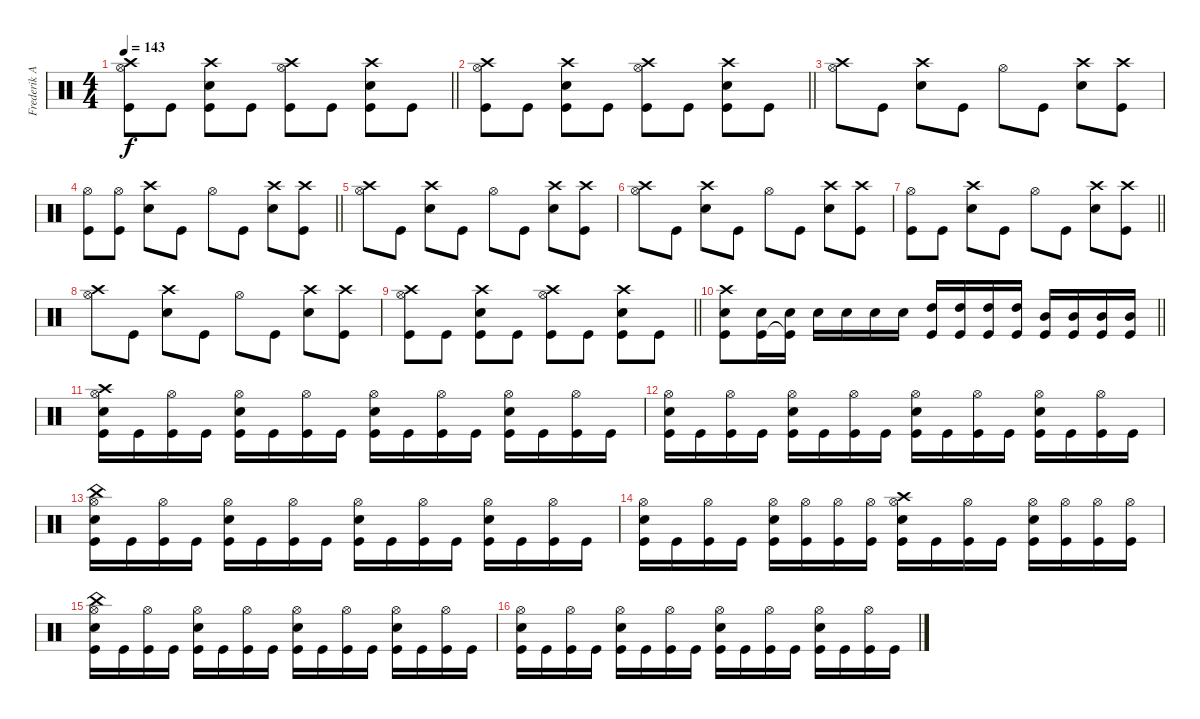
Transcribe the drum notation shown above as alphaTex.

\track ("Frederik Andersson" "Frederik A") {instrument percussion}
\staff {score}
\articulation defaults
\ts (4 4)
\tempo 143
\clef neutral
\barLineRight lightlight
\ks c
("Crash high (hit)" "Hi-Hat (open)" "Kick (hit)").8{dy f} "Kick (hit)".8 ("Crash high (hit)" "Snare (hit) 2" "Kick (hit)").8 "Kick (hit)".8 ("Crash high (hit)" "Hi-Hat (open)" "Kick (hit)").8 "Kick (hit)".8 ("Crash high (hit)" "Snare (hit) 2" "Kick (hit)").8 "Kick (hit)".8 |
\barLineRight lightlight
("Crash high (hit)" "Hi-Hat (open)" "Kick (hit)").8 "Kick (hit)".8 ("Crash high (hit)" "Snare (hit) 2" "Kick (hit)").8 "Kick (hit)".8 ("Crash high (hit)" "Hi-Hat (open)" "Kick (hit)").8 "Kick (hit)".8 ("Crash high (hit)" "Snare (hit) 2" "Kick (hit)").8 "Kick (hit)".8 |
("Crash high (hit)" "Hi-Hat (open)").8 "Kick (hit)".8 ("Crash high (hit)" "Snare (hit) 2").8 "Kick (hit)".8 "Hi-Hat (open)".8 "Kick (hit)".8 ("Crash high (hit)" "Snare (hit) 2").8 ("Crash high (hit)" "Kick (hit)").8 |
\barLineRight lightlight
("Hi-Hat (open)" "Kick (hit)").8 ("Hi-Hat (open)" "Kick (hit)").8 ("Crash high (hit)" "Snare (hit) 2").8 "Kick (hit)".8 "Hi-Hat (open)".8 "Kick (hit)".8 ("Crash high (hit)" "Snare (hit) 2").8 ("Crash high (hit)" "Kick (hit)").8 |
("Crash high (hit)" "Hi-Hat (open)").8 "Kick (hit)".8 ("Crash high (hit)" "Snare (hit) 2").8 "Kick (hit)".8 "Hi-Hat (open)".8 "Kick (hit)".8 ("Crash high (hit)" "Snare (hit) 2").8 ("Crash high (hit)" "Kick (hit)").8 |
("Crash high (hit)" "Hi-Hat (open)").8 "Kick (hit)".8 ("Crash high (hit)" "Snare (hit) 2").8 "Kick (hit)".8 "Hi-Hat (open)".8 "Kick (hit)".8 ("Crash high (hit)" "Snare (hit) 2").8 ("Crash high (hit)" "Kick (hit)").8 |
\barLineRight lightlight
("Hi-Hat (open)" "Kick (hit)").8 "Kick (hit)".8 ("Crash high (hit)" "Snare (hit) 2").8 "Kick (hit)".8 "Hi-Hat (open)".8 "Kick (hit)".8 ("Crash high (hit)" "Snare (hit) 2").8 ("Crash high (hit)" "Kick (hit)").8 |
("Crash high (hit)" "Hi-Hat (open)").8 "Kick (hit)".8 ("Crash high (hit)" "Snare (hit) 2").8 "Kick (hit)".8 "Hi-Hat (open)".8 "Kick (hit)".8 ("Crash high (hit)" "Snare (hit) 2").8 ("Crash high (hit)" "Kick (hit)").8 |
\barLineRight lightlight
("Crash high (hit)" "Hi-Hat (open)" "Kick (hit)").8 "Kick (hit)".8 ("Crash high (hit)" "Snare (hit) 2" "Kick (hit)").8 "Kick (hit)".8 ("Crash high (hit)" "Hi-Hat (open)" "Kick (hit)").8 "Kick (hit)".8 ("Crash high (hit)" "Snare (hit) 2" "Kick (hit)").8 "Kick (hit)".8 |
\barLineRight lightlight
("Crash high (hit)" "Snare (hit) 2" "Kick (hit)").8 ("Snare (hit) 2" "Kick (hit)").16 ("Snare (hit) 2" "Kick (hit)"{t}).16 "Snare (hit) 2".16 "Snare (hit) 2".16 "Snare (hit) 2".16 "Snare (hit) 2".16 ("High Tom (hit)" "Kick (hit)").16 ("High Tom (hit)" "Kick (hit)").16 ("High Tom (hit)" "Kick (hit)").16 ("High Tom (hit)" "Kick (hit)").16 ("Mid Tom (hit)" "Kick (hit)").16 ("Mid Tom (hit)" "Kick (hit)").16 ("Mid Tom (hit)" "Kick (hit)").16 ("Mid Tom (hit)" "Kick (hit)").16 |
("Crash high (hit)" "Hi-Hat (open)" "Snare (hit) 2" "Kick (hit)").16 "Kick (hit)".16 ("Hi-Hat (open)" "Kick (hit)").16 "Kick (hit)".16 ("Hi-Hat (open)" "Snare (hit) 2" "Kick (hit)").16 "Kick (hit)".16 ("Hi-Hat (open)" "Kick (hit)").16 "Kick (hit)".16 ("Hi-Hat (open)" "Snare (hit) 2" "Kick (hit)").16 "Kick (hit)".16 ("Hi-Hat (open)" "Kick (hit)").16 "Kick (hit)".16 ("Hi-Hat (open)" "Snare (hit) 2" "Kick (hit)").16 "Kick (hit)".16 ("Hi-Hat (open)" "Kick (hit)").16 "Kick (hit)".16 |
("Hi-Hat (open)" "Snare (hit) 2" "Kick (hit)").16 "Kick (hit)".16 ("Hi-Hat (open)" "Kick (hit)").16 "Kick (hit)".16 ("Hi-Hat (open)" "Snare (hit) 2" "Kick (hit)").16 "Kick (hit)".16 ("Hi-Hat (open)" "Kick (hit)").16 "Kick (hit)".16 ("Hi-Hat (open)" "Snare (hit) 2" "Kick (hit)").16 "Kick (hit)".16 ("Hi-Hat (open)" "Kick (hit)").16 "Kick (hit)".16 ("Hi-Hat (open)" "Snare (hit) 2" "Kick (hit)").16 "Kick (hit)".16 ("Hi-Hat (open)" "Kick (hit)").16 "Kick (hit)".16 |
("China (hit)" "Hi-Hat (open)" "Snare (hit) 2" "Kick (hit)").16 "Kick (hit)".16 ("Hi-Hat (open)" "Kick (hit)").16 "Kick (hit)".16 ("Hi-Hat (open)" "Snare (hit) 2" "Kick (hit)").16 "Kick (hit)".16 ("Hi-Hat (open)" "Kick (hit)").16 "Kick (hit)".16 ("Hi-Hat (open)" "Snare (hit) 2" "Kick (hit)").16 "Kick (hit)".16 ("Hi-Hat (open)" "Kick (hit)").16 "Kick (hit)".16 ("Hi-Hat (open)" "Snare (hit) 2" "Kick (hit)").16 "Kick (hit)".16 ("Hi-Hat (open)" "Kick (hit)").16 "Kick (hit)".16 |
("Hi-Hat (open)" "Snare (hit) 2" "Kick (hit)").16 "Kick (hit)".16 ("Hi-Hat (open)" "Kick (hit)").16 "Kick (hit)".16 ("Hi-Hat (open)" "Snare (hit) 2" "Kick (hit)").16 ("Hi-Hat (open)" "Kick (hit)").16 ("Hi-Hat (open)" "Kick (hit)").16 ("Hi-Hat (open)" "Kick (hit)").16 ("Crash high (hit)" "Hi-Hat (open)" "Snare (hit) 2" "Kick (hit)").16 "Kick (hit)".16 ("Hi-Hat (open)" "Kick (hit)").16 "Kick (hit)".16 ("Hi-Hat (open)" "Snare (hit) 2" "Kick (hit)").16 ("Hi-Hat (open)" "Kick (hit)").16 ("Hi-Hat (open)" "Kick (hit)").16 ("Hi-Hat (open)" "Kick (hit)").16 |
("China (hit)" "Hi-Hat (open)" "Snare (hit) 2" "Kick (hit)").16 "Kick (hit)".16 ("Hi-Hat (open)" "Kick (hit)").16 "Kick (hit)".16 ("Hi-Hat (open)" "Snare (hit) 2" "Kick (hit)").16 "Kick (hit)".16 ("Hi-Hat (open)" "Kick (hit)").16 "Kick (hit)".16 ("Hi-Hat (open)" "Snare (hit) 2" "Kick (hit)").16 "Kick (hit)".16 ("Hi-Hat (open)" "Kick (hit)").16 "Kick (hit)".16 ("Hi-Hat (open)" "Snare (hit) 2" "Kick (hit)").16 "Kick (hit)".16 ("Hi-Hat (open)" "Kick (hit)").16 "Kick (hit)".16 |
("Hi-Hat (open)" "Snare (hit) 2" "Kick (hit)").16 "Kick (hit)".16 ("Hi-Hat (open)" "Kick (hit)").16 "Kick (hit)".16 ("Hi-Hat (open)" "Snare (hit) 2" "Kick (hit)").16 "Kick (hit)".16 ("Hi-Hat (open)" "Kick (hit)").16 "Kick (hit)".16 ("Hi-Hat (open)" "Snare (hit) 2" "Kick (hit)").16 "Kick (hit)".16 ("Hi-Hat (open)" "Kick (hit)").16 "Kick (hit)".16 ("Hi-Hat (open)" "Snare (hit) 2" "Kick (hit)").16 "Kick (hit)".16 ("Hi-Hat (open)" "Kick (hit)").16 "Kick (hit)".16
